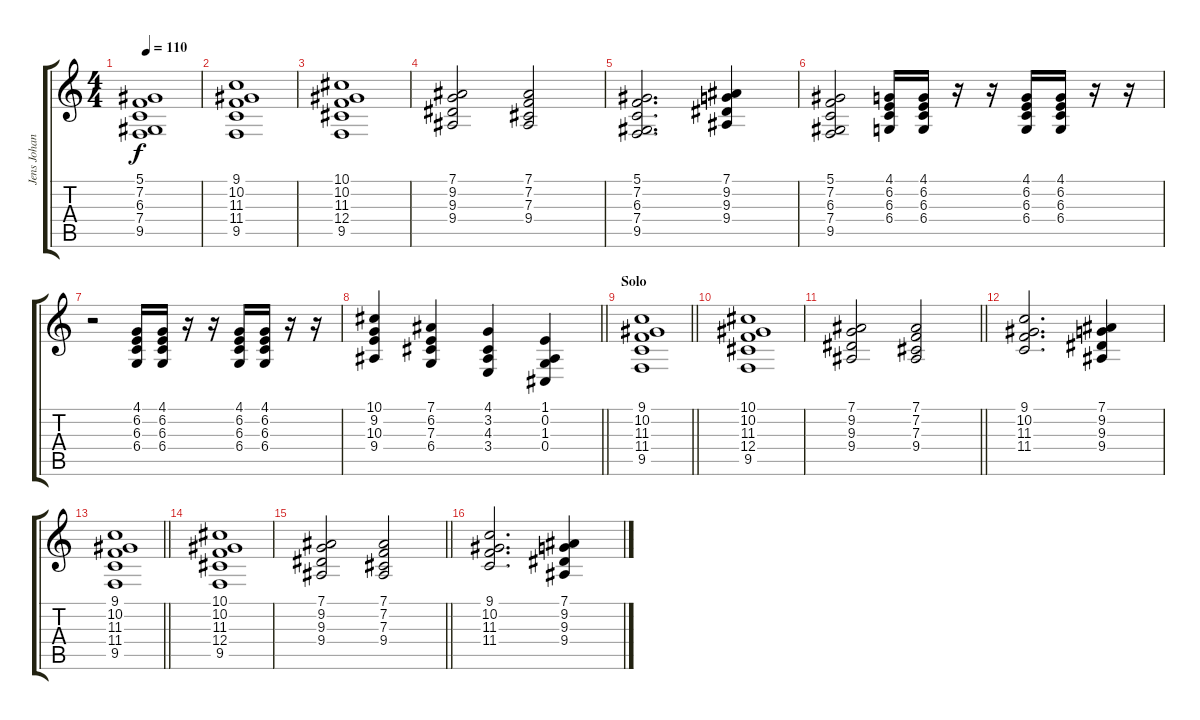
\track ("Jens Johansson" "Jens Johan") {instrument stringensemble1}
\staff {score tabs}
\tuning (Eb4 Bb3 Gb3 Db3 Ab2 Eb2) {hide}
\ts (4 4)
\tempo 110
\clef g2
\ks c
(5.1 7.2 6.3 7.4 9.5).1{dy f} |
(9.1 10.2 11.3 11.4 9.5).1 |
(10.1 10.2 11.3 12.4 9.5).1 |
(7.1 9.2 9.3 9.4).2 (7.1 7.2 7.3 9.4).2 |
(5.1 7.2 6.3 7.4 9.5).2{d} (7.1 9.2 9.3 9.4).4 |
(5.1 7.2 6.3 7.4 9.5).2 (4.1 6.2 6.3 6.4).16 (4.1 6.2 6.3 6.4).16 r.16 r.16 (4.1 6.2 6.3 6.4).16 (4.1 6.2 6.3 6.4).16 r.16 r.16 |
r.2 (4.1 6.2 6.3 6.4).16 (4.1 6.2 6.3 6.4).16 r.16 r.16 (4.1 6.2 6.3 6.4).16 (4.1 6.2 6.3 6.4).16 r.16 r.16 |
\barLineRight lightlight
(10.1 9.2 10.3 9.4).4 (7.1 6.2 7.3 6.4).4 (4.1 3.2 4.3 3.4).4 (1.1 0.2 1.3 0.4).4 |
\section ("" "Solo")
\barLineRight lightlight
(9.1 10.2 11.3 11.4 9.5).1 |
(10.1 10.2 11.3 12.4 9.5).1 |
\barLineRight lightlight
(7.1 9.2 9.3 9.4).2 (7.1 7.2 7.3 9.4).2 |
(9.1 10.2 11.3 11.4).2{d} (7.1 9.2 9.3 9.4).4 |
\barLineRight lightlight
(9.1 10.2 11.3 11.4 9.5).1 |
(10.1 10.2 11.3 12.4 9.5).1 |
\barLineRight lightlight
(7.1 9.2 9.3 9.4).2 (7.1 7.2 7.3 9.4).2 |
(9.1 10.2 11.3 11.4).2{d} (7.1 9.2 9.3 9.4).4
